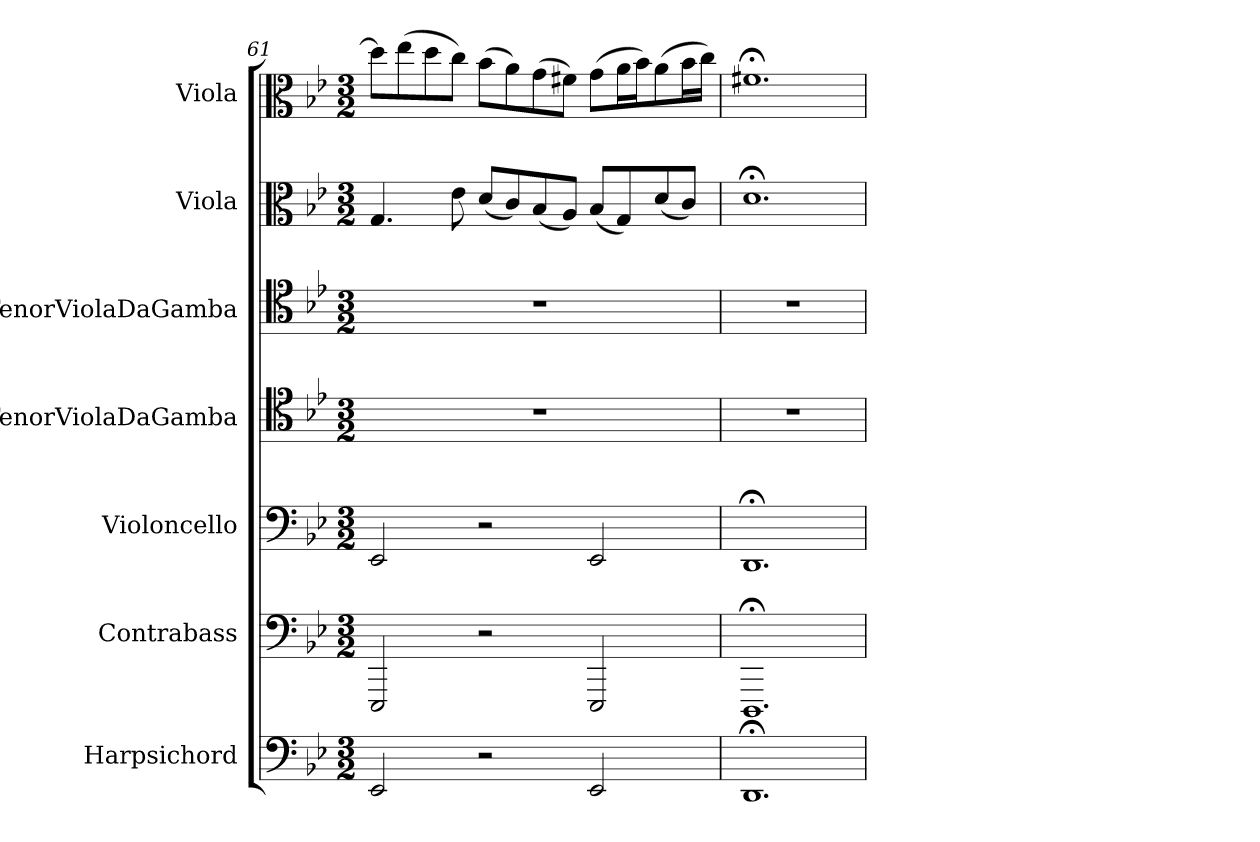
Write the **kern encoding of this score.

**kern	**kern	**kern	**kern	**kern	**kern	**kern
*part7	*part6	*part5	*part4	*part3	*part2	*part1
*staff7	*staff6	*staff5	*staff4	*staff3	*staff2	*staff1
*I"Harpsichord	*I"Contrabass	*I"Violoncello	*I"TenorViolaDaGamba	*I"TenorViolaDaGamba	*I"Viola	*I"Viola
*I'Hpschd	*I'Cb	*I'Vc	*	*	*I'Vla	*I'Vla
*clefF4	*clefF4	*clefF4	*clefC4	*clefC4	*clefC3	*clefC3
*k[b-e-]	*k[b-e-]	*k[b-e-]	*k[b-e-]	*k[b-e-]	*k[b-e-]	*k[b-e-]
*M3/2	*M3/2	*M3/2	*M3/2	*M3/2	*M3/2	*M3/2
=61	=61	=61	=61	=61	=61	=61
2EE-/	2EEE-/	2EE-/	1.r	1.r	4.G/	8dd\L]
.	.	.	.	.	.	(8ee-\
.	.	.	.	.	.	8dd\
.	.	.	.	.	8e-\	8cc\J)
2r	2r	2r	.	.	(8d/L	(8b-\L
.	.	.	.	.	8c/)	8a\)
.	.	.	.	.	(8B-/	(8g\
.	.	.	.	.	8A/J)	8f#X\J)
2EE-/	2EEE-/	2EE-/	.	.	(8B-/L	(8g\L
.	.	.	.	.	8G/)	16a\L
.	.	.	.	.	.	16b-\J)
.	.	.	.	.	(8d/	(8a\
.	.	.	.	.	8c/J)	16b-\L
.	.	.	.	.	.	16cc\JJ)
=62	=62	=62	=62	=62	=62	=62
1.DD;</	1.DDD;</	1.DD;</	1.r	1.r	1.d;<\	1.f#X;<\
=	=	=	=	=	=	=
*-	*-	*-	*-	*-	*-	*-
